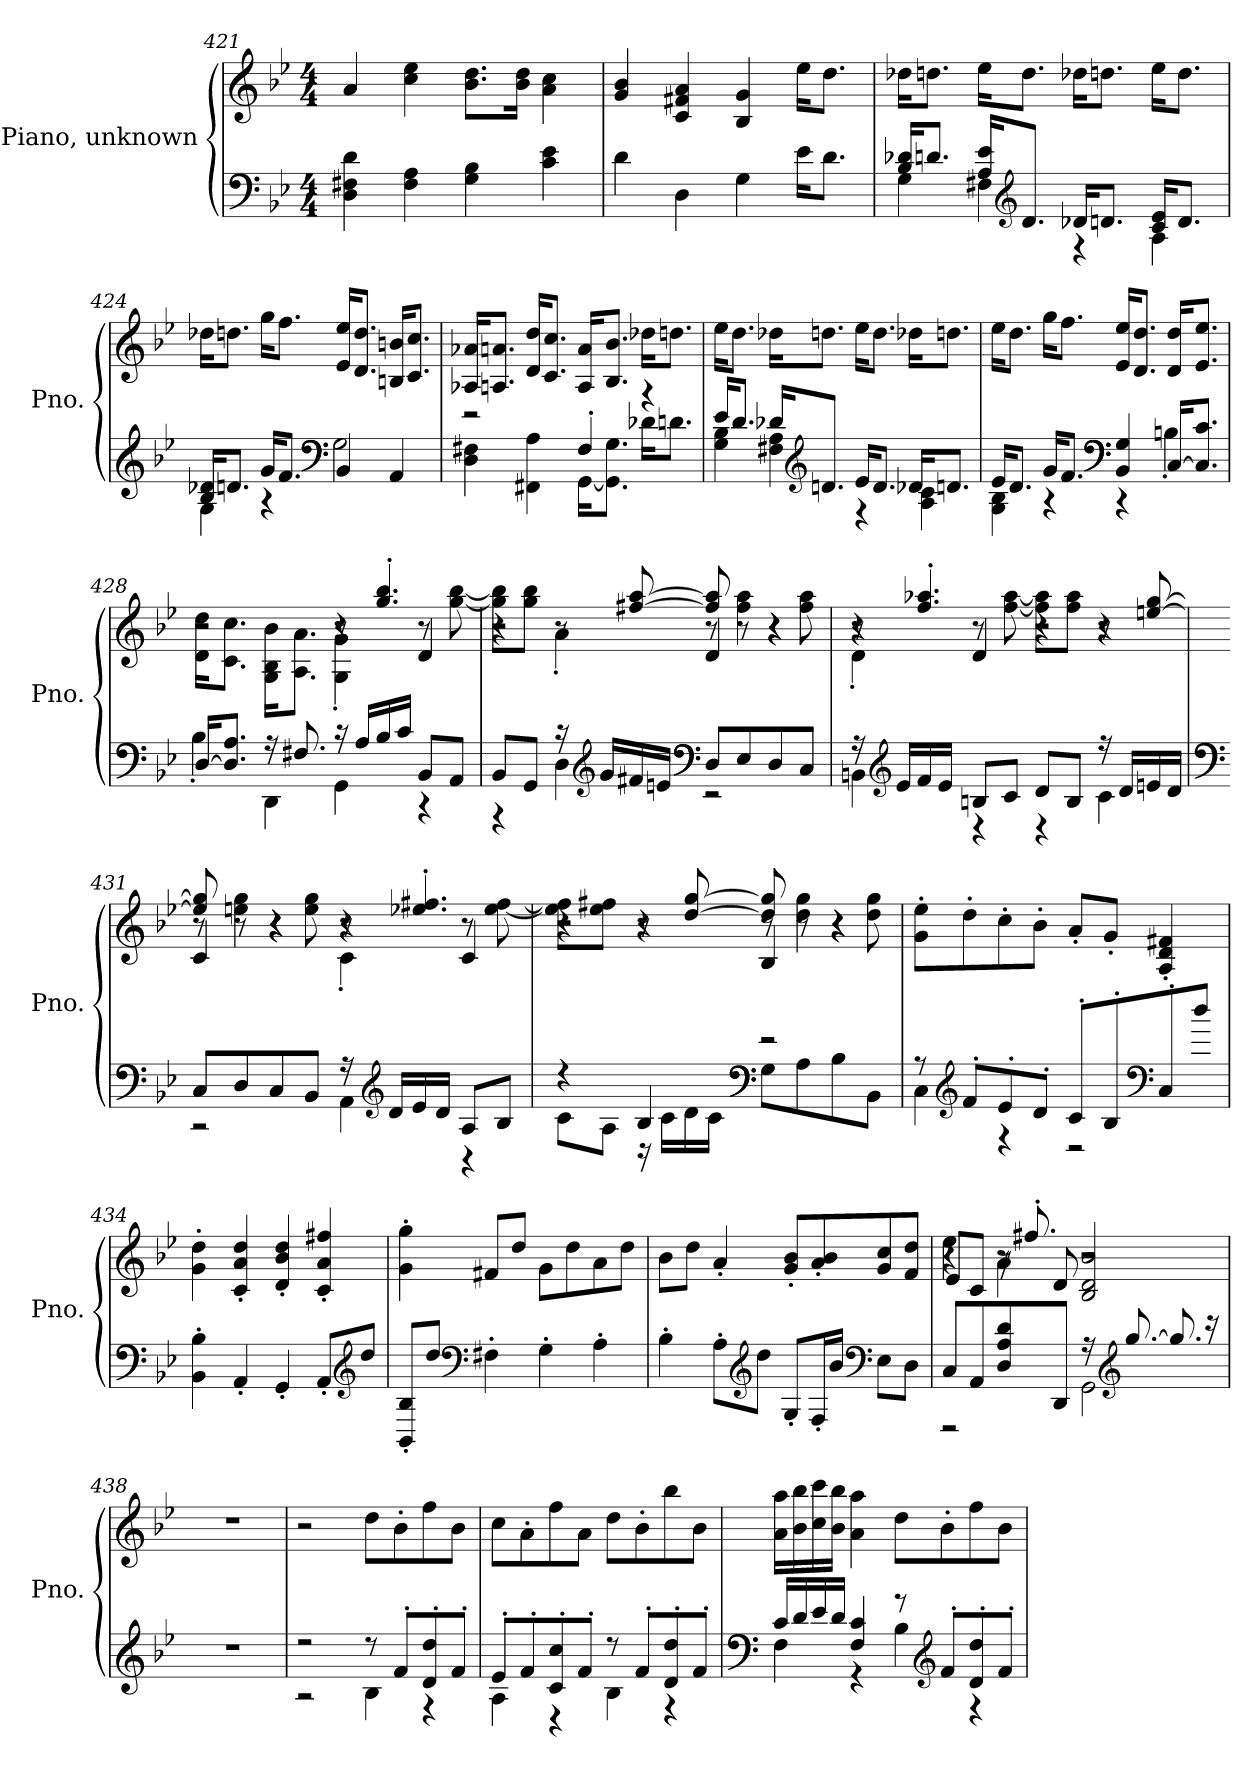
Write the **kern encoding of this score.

**kern	**kern
*part1	*part1
*staff2	*staff1
*I"Piano, unknown	*
*I'Pno.	*
*clefF4	*clefG2
*k[b-e-]	*k[b-e-]
*M4/4	*M4/4
=421	=421
4D\ 4F#X\ 4d\	4a/
4F#\ 4A\	4cc\ 4ee-\
4G\ 4B-\	8.b-\ 8.dd\L
.	16b-\ 16dd\Jk
4c\ 4e-\	4a\ 4cc\
=422	=422
4d\	4g/ 4b-/
4D\	4c/ 4f#X/ 4a/
4G\	4B-/ 4g/
16e-\KL	16ee-\KL
8.d\J	8.dd\J
!!LO:LB:g=z
=423	=423
*^	*
16B-/ 16d-X/KL	4G\	16dd-X\KL
8.dn/J	.	8.ddn\J
16A/ 16e-/KL	4F#X\	16ee-\KL
*clefG2	*	*
8.d/J	.	8.dd\J
16d-X/KL	4r	16dd-X\KL
8.dn/J	.	8.ddn\J
16c/ 16e-/KL	4A\	16ee-\KL
8.d/J	.	8.dd\J
=424	=424	=424
16B-/ 16d-X/KL	4G\	16dd-X\KL
8.dn/J	.	8.ddn\J
16g/KL	4r	16gg\KL
8.f/J	.	8.ff\J
*clefF4	*	*
4BB-/	2G\	16e-/ 16ee-/KL
.	.	8.d/ 8.dd/J
4AA/	.	16Bn/ 16bn/KL
.	.	8.c/ 8.cc/J
=425	=425	=425
2r	4D\ 4F#X\	16A-X/ 16a-X/KL
.	.	8.An/ 8.an/J
.	4FF#X\ 4A\	16d/ 16dd/KL
.	.	8.c/ 8.cc/J
4F#'/	[16GG\KL	16A/ 16a/KL
.	8.GG\] 8.G\J	8.B-/ 8.b-/J
4r	16d-X\KL	16dd-X\KL
.	8.dn\J	8.ddn\J
!!LO:LB:g=z
=426	=426	=426
16e-/KL	4G\ 4B-\	16ee-\KL
8.d/J	.	8.dd\J
16d-X/KL	4F#X\ 4A\	16dd-X\KL
*clefG2	*	*
8.dn/J	.	8.ddn\J
16e-/KL	4r	16ee-\KL
8.d/J	.	8.dd\J
16d-X/KL	4A\ 4c\	16dd-X\KL
8.dn/J	.	8.ddn\J
=427	=427	=427
16e-/KL	4G\ 4B-\	16ee-\KL
8.d/J	.	8.dd\J
16g/KL	4r	16gg\KL
8.f/J	.	8.ff\J
*clefF4	*	*
4BB-/ 4G/	4r	16e-/ 16ee-/KL
.	.	8.d/ 8.dd/J
[16C/KL	4Bn'\	16d/ 16dd/KL
8.C/] 8.c/J	.	8.e-/ 8.ee-/J
=428	=428	=428
*	*	*^
*	*	*	*^
[16D/KL	4B-'\	2r	16d\ 16dd\KL	2r
8.D/] 8.A/J	.	.	8.c\ 8.cc\J	.
16r	4DD\	.	16G\ 16B-\ 16b-\KL	.
8.F#X/	.	.	8.A\ 8.a\J	.
16r	4GG\	8r	4G\' 4g\'	4r
16A/LL	.	.	.	.
16B-/	.	4.gg/' 4.bb-/'	.	.
16c/JJ	.	.	.	.
8BB-/L	4r	.	8r	4d/
8AA/J	.	.	[8gg\ [8bb-\	.
!!LO:LB:g=z	!!	!!
=429	=429	=429	=429	=429
8BB-/L	4r	4r	8gg\] 8bb-\]L	2r
8GG/J	.	.	8gg\ 8bb-\J	.
16r	4D\	8r	4a'\	.
*clefG2	*	*	*	*
16g/LL	.	.	.	.
16f#X/	.	[8ff#X/ [8aa/	.	.
16en/JJ	.	.	.	.
*clefF4	*	*	*	*
8D/L	2r	8ff#/] 8aa/]	8r	4d/
8E-/	.	8r	4ff#\ 4aa\	.
8D/	.	4r	.	4r
8C/J	.	.	8ff#\ 8aa\	.
=430	=430	=430	=430	=430
16r	4BBn\	8r	4d'\	4r
*clefG2	*	*	*	*
16e-/LL	.	.	.	.
16f/	.	4.ff/' 4.aa-X/'	.	.
16e-/JJ	.	.	.	.
8Bn/L	4r	.	8r	4d/
8c/J	.	.	[8ff\ [8aa-\	.
8d/L	4r	4r	8ff\] 8aa-\]L	2r
8B/J	.	.	8ff\ 8aa-\J	.
16r	4c\	8r	4r	.
16d/LL	.	.	.	.
16en/	.	[8een/ [8gg/	.	.
16d/JJ	.	.	.	.
!!LO:LB:g=z	!!	!!
=431	=431	=431	=431	=431
*clefF4	*	*	*	*
8C/L	2r	8ee/] 8gg/]	8r	4c/
8D/	.	8r	4een\ 4gg\	.
8C/	.	4r	.	4r
8BB-/J	.	.	8ee\ 8gg\	.
16r	4AA\	8r	4c'\	4r
*clefG2	*	*	*	*
16d/LL	.	.	.	.
16e-/	.	4.ee-X/' 4.ff#X/'	.	.
16d/JJ	.	.	.	.
8A/L	4r	.	8r	4c/
8B-/J	.	.	[8ee-\ [8ff#\	.
=432	=432	=432	=432	=432
4r	8c\L	4r	8ee-\] 8ff#\]L	2r
.	8A\J	.	8ee-\ 8ff#X\J	.
4B-/	16r	8r	4r	.
.	16c\LL	.	.	.
.	16d\	[8dd/ [8gg/	.	.
.	16c\JJ	.	.	.
*clefF4	*	*	*	*
2r	8G\L	8dd/] 8gg/]	8r	4B-/
.	8A\	8r	4dd\ 4gg\	.
.	8B-\	4r	.	4r
.	8BB-\J	.	8dd\ 8gg\	.
*	*	*v	*v	*v
=433	=433	=433
8r	4C\	8g\' 8ee-\'L
*clefG2	*	*
8f'/L	.	8dd'\
8e-'/	4r	8cc'\
8d'/J	.	8b-'\J
8c'/L	2r	8a'/L
8B-'/	.	8g'/J
*clefF4	*	*
8C'/	.	4A/' 4d/' 4f#X/'
8dd/J	.	.
*v	*v	*
!!LO:LB:g=z
=434	=434
4BB-\' 4B-\'	4g\' 4dd\'
4AA'/	4c/' 4a/' 4dd/'
4GG'/	4d/' 4b-/' 4dd/'
8AA'/L	4c/' 4a/' 4ff#X/'
*clefG2	*
8dd/J	.
=435	=435
8BB-/' 8B-/'L	4g\' 4gg\'
8dd/J	.
*clefF4	*
4F#X'\	8f#X/L
.	8dd/J
4G'\	8g\L
.	8dd\
4A'\	8a\
.	8dd\J
=436	=436
4B-'\	8b-\L
.	8dd\J
8A'\L	4a'/
*clefG2	*
8dd\J	.
8G'/L	8g/' 8b-/'L
16F'/L	8a/' 8b-/'
16b-/JJ	.
*clefF4	*
8E-\L	8g/ 8cc/
8D\J	8f/ 8dd/J
!!LO:PB:g=z
=437	=437
*^	*^
*	*	*	*^
8C/L	2r	4r	4ee-\	8e-/L
8AA/	.	.	.	8c/J
8D/ 8A/ 8d/	.	16r	4a\	8r
.	.	8.ff#X'/	.	.
8DD/J	.	.	.	8d/
16r	2GG\	2r	2r	2B-/ 2d/ 2b-/
*clefG2	*	*	*	*
[8.gg/	.	.	.	.
8.gg/]	.	.	.	.
16r	.	.	.	.
*v	*v	*	*	*
*	*v	*v	*v
=438	=438
1r	1r
=439	=439
*^	*
2r	2r	2r
8r	4B-\	8dd\L
8f'/L	.	8b-'\
8d/' 8dd/'	4r	8ff\
8f'/J	.	8b-\J
=440	=440	=440
8e-'/L	4A\	8cc\L
8f'/	.	8a'\
8c/' 8cc/'	4r	8ff\
8f'/J	.	8a\J
8r	4B-\	8dd\L
8f'/L	.	8b-'\
8d/' 8dd/'	4r	8bb-\
8f'/J	.	8b-\J
!!LO:LB:g=z
=441	=441	=441
*clefF4	*	*
16c/LL	4F\	16a\ 16aa\LL
16d/	.	16b-\ 16bb-\
16e-/	.	16cc\ 16ccc\
16d/JJ	.	16b-\ 16bb-\JJ
4F/ 4c/	4r	4a\ 4aa\
8r	4B-\	8dd\L
*clefG2	*	*
8f'/L	.	8b-'\
8d/' 8dd/'	4r	8ff\
8f'/J	.	8b-\J
*v	*v	*
=	=
*-	*-
